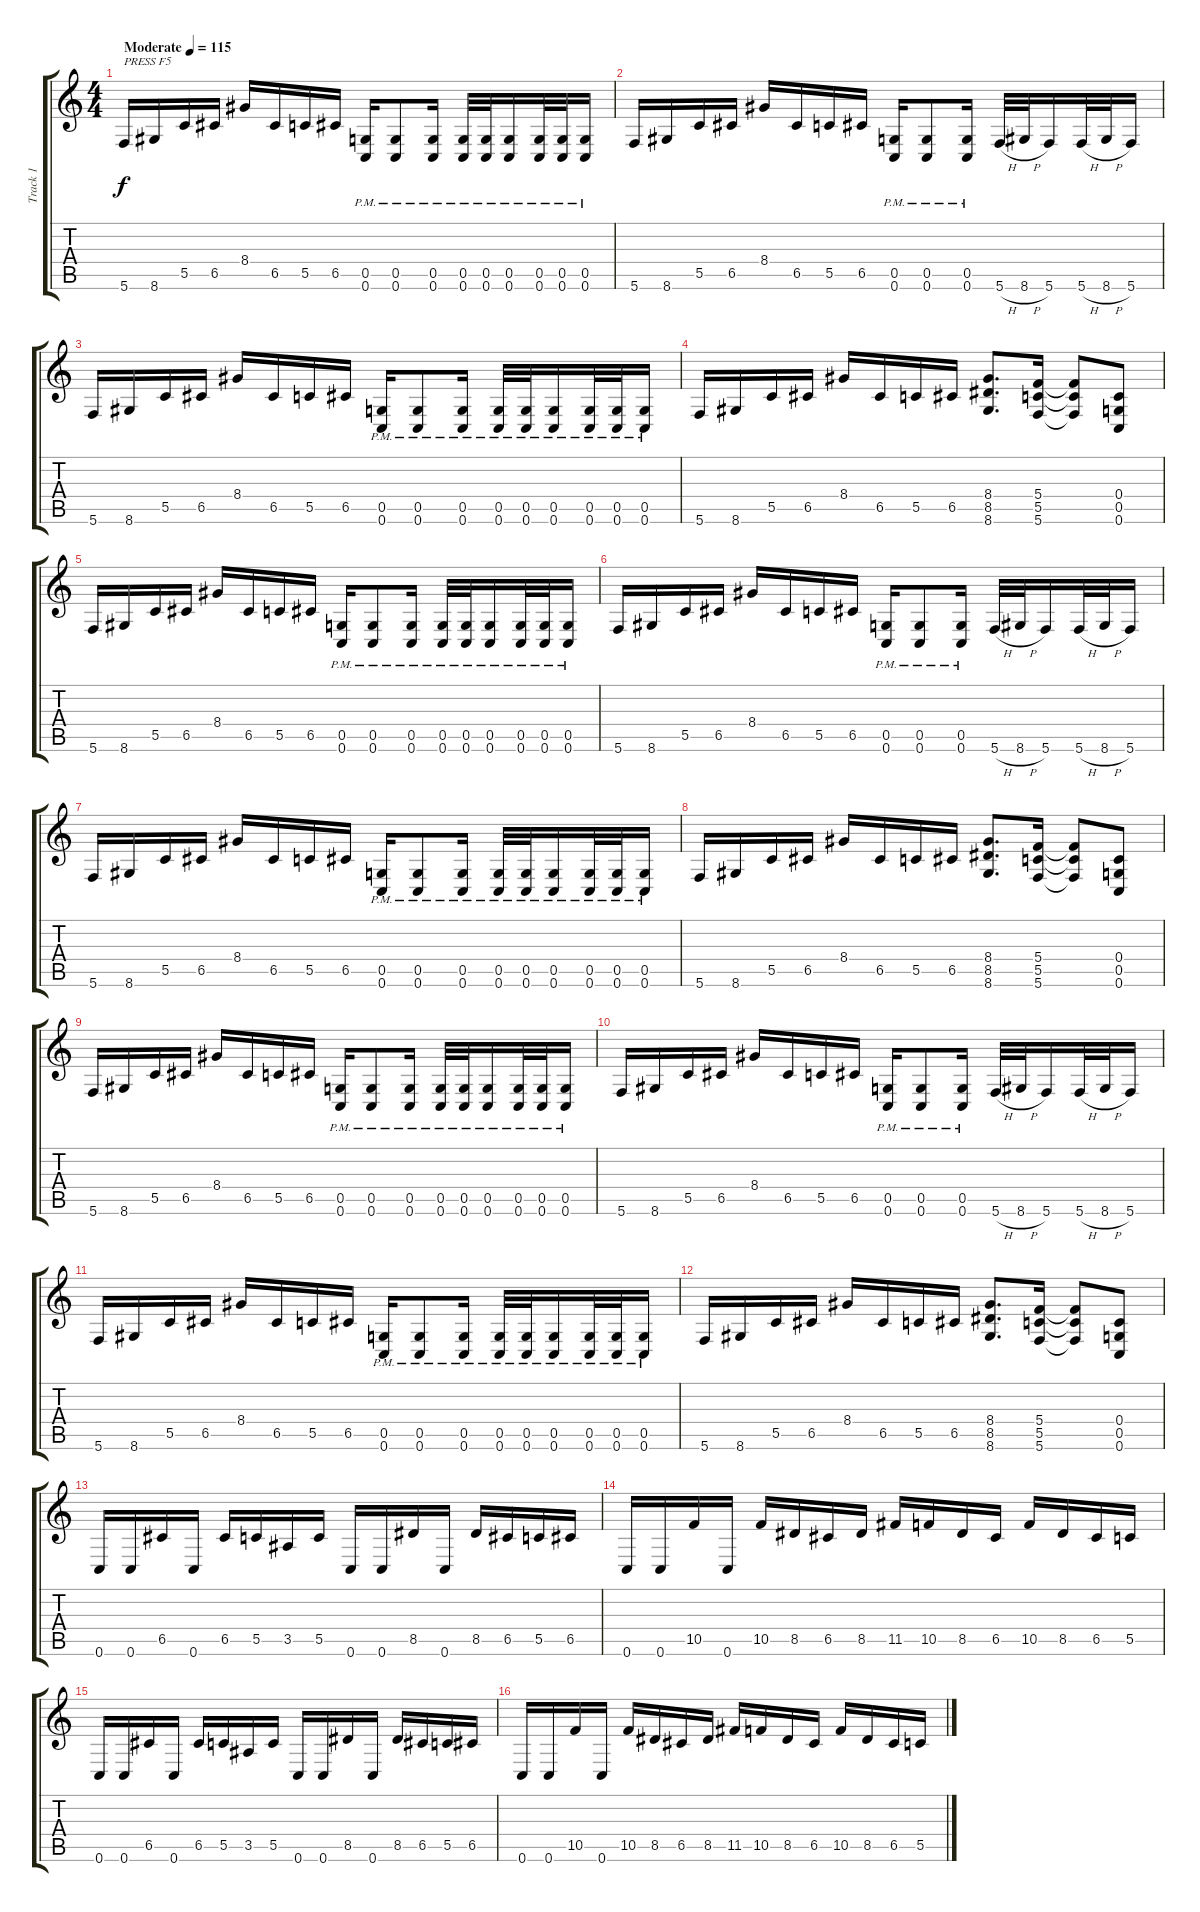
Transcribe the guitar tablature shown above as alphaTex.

\track ("Track 1" "Track 1") {instrument distortionguitar}
\staff {score tabs}
\tuning (D4 A3 F3 C3 G2 C2) {hide}
\ts (4 4)
\tempo (115 "Moderate")
\clef g2
\ks c
5.6.16{txt "PRESS F5" dy f instrument distortionguitar} 8.6.16 5.5.16 6.5.16 8.4.16 6.5.16 5.5.16 6.5.16 (0.5{pm} 0.6{pm}).16 (0.5{pm} 0.6{pm}).8 (0.5{pm} 0.6{pm}).16 (0.5{pm} 0.6{pm}).32 (0.5{pm} 0.6{pm}).32 (0.5{pm} 0.6{pm}).16 (0.5{pm} 0.6{pm}).32 (0.5{pm} 0.6{pm}).32 (0.5{pm} 0.6{pm}).16 |
5.6.16 8.6.16 5.5.16 6.5.16 8.4.16 6.5.16 5.5.16 6.5.16 (0.5{pm} 0.6{pm}).16 (0.5{pm} 0.6{pm}).8 (0.5{pm} 0.6{pm}).16 5.6{h}.32 8.6{h}.32 5.6.16 5.6{h}.32 8.6{h}.32 5.6.16 |
5.6.16 8.6.16 5.5.16 6.5.16 8.4.16 6.5.16 5.5.16 6.5.16 (0.5{pm} 0.6{pm}).16 (0.5{pm} 0.6{pm}).8 (0.5{pm} 0.6{pm}).16 (0.5{pm} 0.6{pm}).32 (0.5{pm} 0.6{pm}).32 (0.5{pm} 0.6{pm}).16 (0.5{pm} 0.6{pm}).32 (0.5{pm} 0.6{pm}).32 (0.5{pm} 0.6{pm}).16 |
5.6.16 8.6.16 5.5.16 6.5.16 8.4.16 6.5.16 5.5.16 6.5.16 (8.4 8.5 8.6).8{d} (5.4 5.5 5.6).16 (5.4{t} 5.5{t} 5.6{t}).8 (0.4 0.5 0.6).8 |
5.6.16 8.6.16 5.5.16 6.5.16 8.4.16 6.5.16 5.5.16 6.5.16 (0.5{pm} 0.6{pm}).16 (0.5{pm} 0.6{pm}).8 (0.5{pm} 0.6{pm}).16 (0.5{pm} 0.6{pm}).32 (0.5{pm} 0.6{pm}).32 (0.5{pm} 0.6{pm}).16 (0.5{pm} 0.6{pm}).32 (0.5{pm} 0.6{pm}).32 (0.5{pm} 0.6{pm}).16 |
5.6.16 8.6.16 5.5.16 6.5.16 8.4.16 6.5.16 5.5.16 6.5.16 (0.5{pm} 0.6{pm}).16 (0.5{pm} 0.6{pm}).8 (0.5{pm} 0.6{pm}).16 5.6{h}.32 8.6{h}.32 5.6.16 5.6{h}.32 8.6{h}.32 5.6.16 |
5.6.16 8.6.16 5.5.16 6.5.16 8.4.16 6.5.16 5.5.16 6.5.16 (0.5{pm} 0.6{pm}).16 (0.5{pm} 0.6{pm}).8 (0.5{pm} 0.6{pm}).16 (0.5{pm} 0.6{pm}).32 (0.5{pm} 0.6{pm}).32 (0.5{pm} 0.6{pm}).16 (0.5{pm} 0.6{pm}).32 (0.5{pm} 0.6{pm}).32 (0.5{pm} 0.6{pm}).16 |
5.6.16 8.6.16 5.5.16 6.5.16 8.4.16 6.5.16 5.5.16 6.5.16 (8.4 8.5 8.6).8{d} (5.4 5.5 5.6).16 (5.4{t} 5.5{t} 5.6{t}).8 (0.4 0.5 0.6).8 |
5.6.16 8.6.16 5.5.16 6.5.16 8.4.16 6.5.16 5.5.16 6.5.16 (0.5{pm} 0.6{pm}).16 (0.5{pm} 0.6{pm}).8 (0.5{pm} 0.6{pm}).16 (0.5{pm} 0.6{pm}).32 (0.5{pm} 0.6{pm}).32 (0.5{pm} 0.6{pm}).16 (0.5{pm} 0.6{pm}).32 (0.5{pm} 0.6{pm}).32 (0.5{pm} 0.6{pm}).16 |
5.6.16 8.6.16 5.5.16 6.5.16 8.4.16 6.5.16 5.5.16 6.5.16 (0.5{pm} 0.6{pm}).16 (0.5{pm} 0.6{pm}).8 (0.5{pm} 0.6{pm}).16 5.6{h}.32 8.6{h}.32 5.6.16 5.6{h}.32 8.6{h}.32 5.6.16 |
5.6.16 8.6.16 5.5.16 6.5.16 8.4.16 6.5.16 5.5.16 6.5.16 (0.5{pm} 0.6{pm}).16 (0.5{pm} 0.6{pm}).8 (0.5{pm} 0.6{pm}).16 (0.5{pm} 0.6{pm}).32 (0.5{pm} 0.6{pm}).32 (0.5{pm} 0.6{pm}).16 (0.5{pm} 0.6{pm}).32 (0.5{pm} 0.6{pm}).32 (0.5{pm} 0.6{pm}).16 |
5.6.16 8.6.16 5.5.16 6.5.16 8.4.16 6.5.16 5.5.16 6.5.16 (8.4 8.5 8.6).8{d} (5.4 5.5 5.6).16 (5.4{t} 5.5{t} 5.6{t}).8 (0.4 0.5 0.6).8 |
0.6.16 0.6.16 6.5.16 0.6.16 6.5.16 5.5.16 3.5.16 5.5.16 0.6.16 0.6.16 8.5.16 0.6.16 8.5.16 6.5.16 5.5.16 6.5.16 |
0.6.16 0.6.16 10.5.16 0.6.16 10.5.16 8.5.16 6.5.16 8.5.16 11.5.16 10.5.16 8.5.16 6.5.16 10.5.16 8.5.16 6.5.16 5.5.16 |
0.6.16 0.6.16 6.5.16 0.6.16 6.5.16 5.5.16 3.5.16 5.5.16 0.6.16 0.6.16 8.5.16 0.6.16 8.5.16 6.5.16 5.5.16 6.5.16 |
0.6.16 0.6.16 10.5.16 0.6.16 10.5.16 8.5.16 6.5.16 8.5.16 11.5.16 10.5.16 8.5.16 6.5.16 10.5.16 8.5.16 6.5.16 5.5.16
